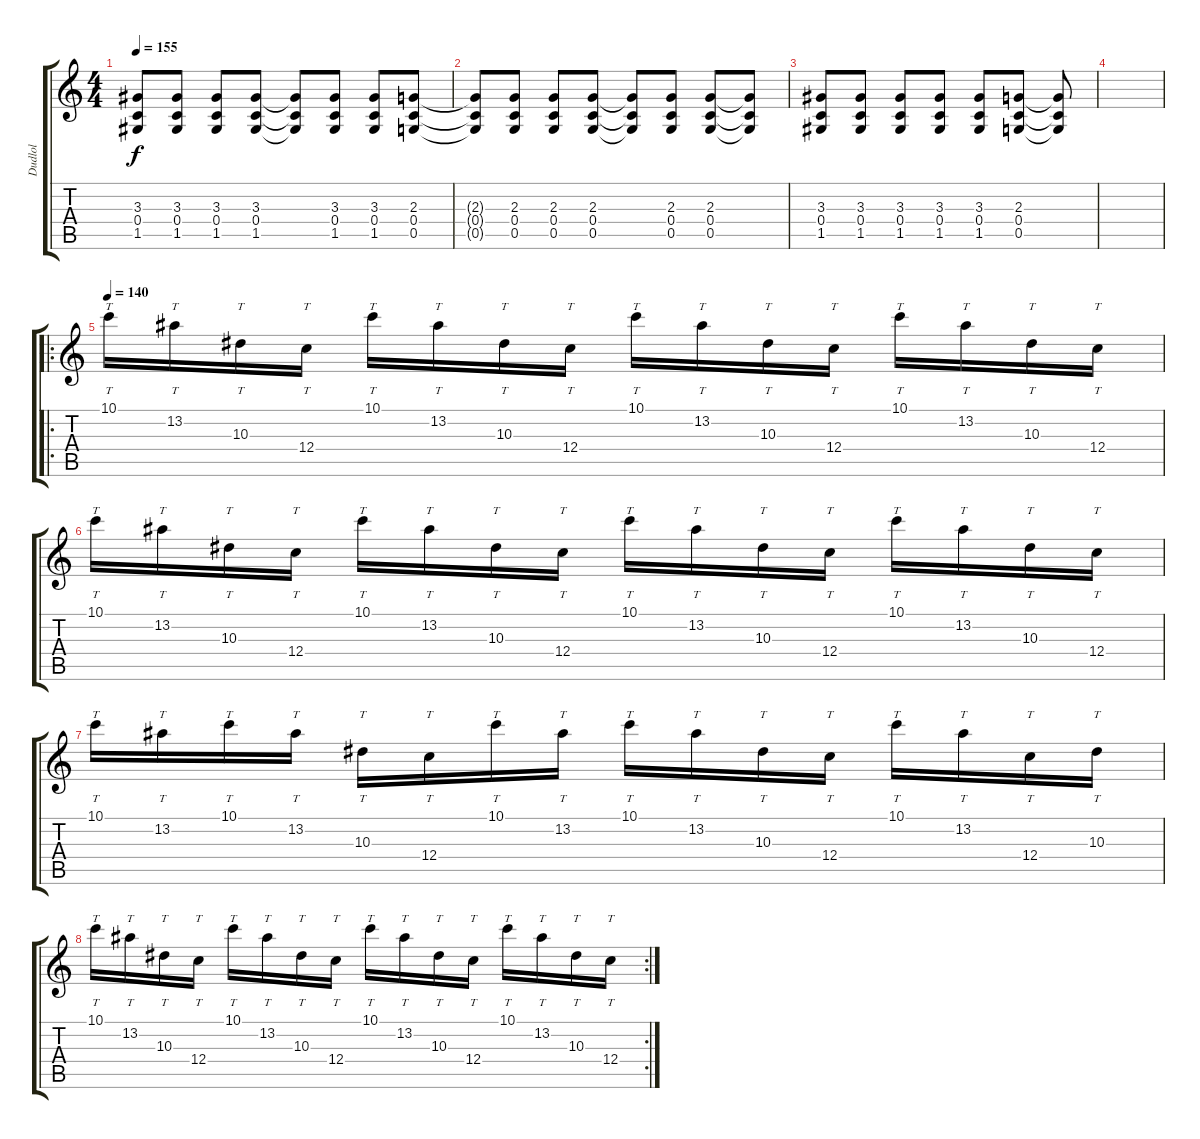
\track ("Dudlol" "Dudlol") {instrument distortionguitar}
\staff {score tabs}
\tuning (D4 A3 F3 C3 G2 C2) {hide}
\ts (4 4)
\tempo 155
\clef g2
\ks c
(3.3 0.4 1.5).8{dy f} (3.3 0.4 1.5).8 (3.3 0.4 1.5).8 (3.3 0.4 1.5).8 (3.3{t} 0.4{t} 1.5{t}).8 (3.3 0.4 1.5).8 (3.3 0.4 1.5).8 (2.3 0.4 0.5).8 |
(2.3{t} 0.4{t} 0.5{t}).8 (2.3 0.4 0.5).8 (2.3 0.4 0.5).8 (2.3 0.4 0.5).8 (2.3{t} 0.4{t} 0.5{t}).8 (2.3 0.4 0.5).8 (2.3 0.4 0.5).8 (2.3{t} 0.4{t} 0.5{t}).8 |
(3.3 0.4 1.5).8 (3.3 0.4 1.5).8 (3.3 0.4 1.5).8 (3.3 0.4 1.5).8 (3.3 0.4 1.5).8 (2.3 0.4 0.5).8 (2.3{t} 0.4{t} 0.5{t}).8 |
|
\ro
\tempo 140
10.1.16{tt} 13.2.16{tt} 10.3.16{tt} 12.4.16{tt} 10.1.16{tt} 13.2.16{tt} 10.3.16{tt} 12.4.16{tt} 10.1.16{tt} 13.2.16{tt} 10.3.16{tt} 12.4.16{tt} 10.1.16{tt} 13.2.16{tt} 10.3.16{tt} 12.4.16{tt} |
10.1.16{tt} 13.2.16{tt} 10.3.16{tt} 12.4.16{tt} 10.1.16{tt} 13.2.16{tt} 10.3.16{tt} 12.4.16{tt} 10.1.16{tt} 13.2.16{tt} 10.3.16{tt} 12.4.16{tt} 10.1.16{tt} 13.2.16{tt} 10.3.16{tt} 12.4.16{tt} |
10.1.16{tt} 13.2.16{tt} 10.1.16{tt} 13.2.16{tt} 10.3.16{tt} 12.4.16{tt} 10.1.16{tt} 13.2.16{tt} 10.1.16{tt} 13.2.16{tt} 10.3.16{tt} 12.4.16{tt} 10.1.16{tt} 13.2.16{tt} 12.4.16{tt} 10.3.16{tt} |
\rc 2
10.1.16{tt} 13.2.16{tt} 10.3.16{tt} 12.4.16{tt} 10.1.16{tt} 13.2.16{tt} 10.3.16{tt} 12.4.16{tt} 10.1.16{tt} 13.2.16{tt} 10.3.16{tt} 12.4.16{tt} 10.1.16{tt} 13.2.16{tt} 10.3.16{tt} 12.4.16{tt}
